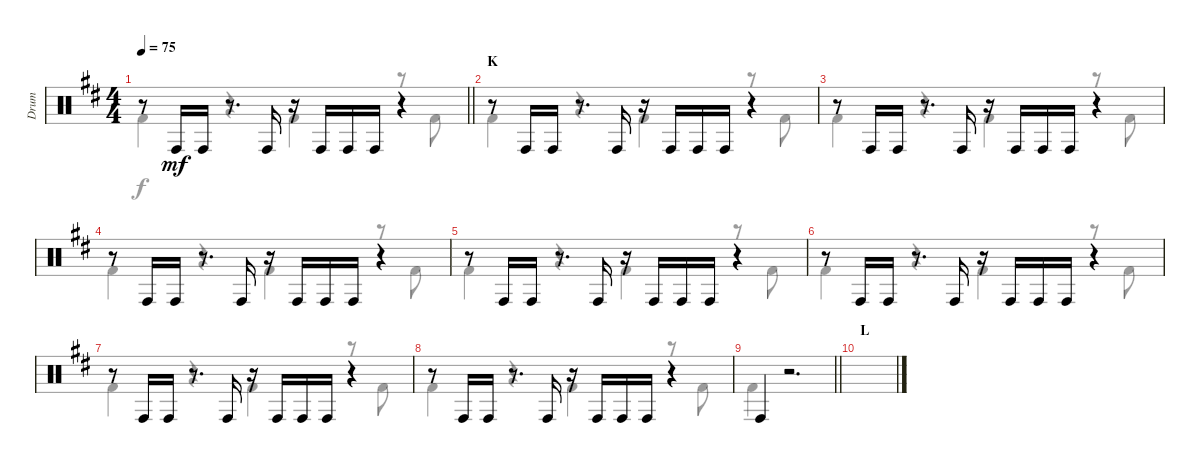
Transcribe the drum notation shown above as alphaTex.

\track ("Drum" "Drum") {instrument percussion}
\staff {score}
\articulation defaults
\voice
\ts (4 4)
\tempo 75
\clef neutral
\barLineRight lightlight
\ks d
r.8{dy mf} "Conga high (hit)".16 "Conga high (hit)".16 r.8{d} "Conga high (hit)".16 r.16 "Conga high (hit)".16 "Conga high (hit)".16 "Conga high (hit)".16 r.4 |
\section ("" "K")
r.8 "Conga high (hit)".16 "Conga high (hit)".16 r.8{d} "Conga high (hit)".16 r.16 "Conga high (hit)".16 "Conga high (hit)".16 "Conga high (hit)".16 r.4 |
r.8 "Conga high (hit)".16 "Conga high (hit)".16 r.8{d} "Conga high (hit)".16 r.16 "Conga high (hit)".16 "Conga high (hit)".16 "Conga high (hit)".16 r.4 |
r.8 "Conga high (hit)".16 "Conga high (hit)".16 r.8{d} "Conga high (hit)".16 r.16 "Conga high (hit)".16 "Conga high (hit)".16 "Conga high (hit)".16 r.4 |
r.8 "Conga high (hit)".16 "Conga high (hit)".16 r.8{d} "Conga high (hit)".16 r.16 "Conga high (hit)".16 "Conga high (hit)".16 "Conga high (hit)".16 r.4 |
r.8 "Conga high (hit)".16 "Conga high (hit)".16 r.8{d} "Conga high (hit)".16 r.16 "Conga high (hit)".16 "Conga high (hit)".16 "Conga high (hit)".16 r.4 |
r.8 "Conga high (hit)".16 "Conga high (hit)".16 r.8{d} "Conga high (hit)".16 r.16 "Conga high (hit)".16 "Conga high (hit)".16 "Conga high (hit)".16 r.4 |
r.8 "Conga high (hit)".16 "Conga high (hit)".16 r.8{d} "Conga high (hit)".16 r.16 "Conga high (hit)".16 "Conga high (hit)".16 "Conga high (hit)".16 r.4 |
\barLineRight lightlight "Conga high (hit)".4
r.2{d} |
\section ("" "L")
|
|
|
|
|
|
\voice
\clef neutral
\ottava regular
\simile none
\barLineRight lightlight
\ks d "Kick (hit) 2".4{dy f}
r.4 "Kick (hit) 2".4 r.8 "Kick (hit) 2".8 |
"Kick (hit) 2".4 r.4 "Kick (hit) 2".4 r.8 "Kick (hit) 2".8 |
"Kick (hit) 2".4 r.4 "Kick (hit) 2".4 r.8 "Kick (hit) 2".8 |
"Kick (hit) 2".4 r.4 "Kick (hit) 2".4 r.8 "Kick (hit) 2".8 |
"Kick (hit) 2".4 r.4 "Kick (hit) 2".4 r.8 "Kick (hit) 2".8 |
"Kick (hit) 2".4 r.4 "Kick (hit) 2".4 r.8 "Kick (hit) 2".8 |
"Kick (hit) 2".4 r.4 "Kick (hit) 2".4 r.8 "Kick (hit) 2".8 |
"Kick (hit) 2".4 r.4 "Kick (hit) 2".4 r.8 "Kick (hit) 2".8 |
\barLineRight lightlight "Kick (hit) 2".4
r.2{d} |
|
|
|
|
|
|
